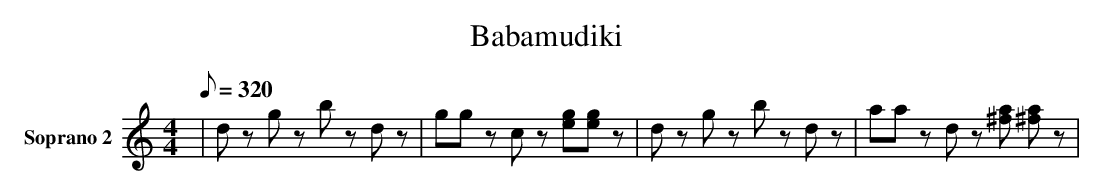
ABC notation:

X:1
T:Babamudiki
M:4/4
L:1/8
Q:1/8=320
K:C
V:1 name="Soprano 2"
|dz gz bz dz|gg zc z[eg][eg]z|dz gz bz dz|aa zd z[^fa] [^fa]z|
